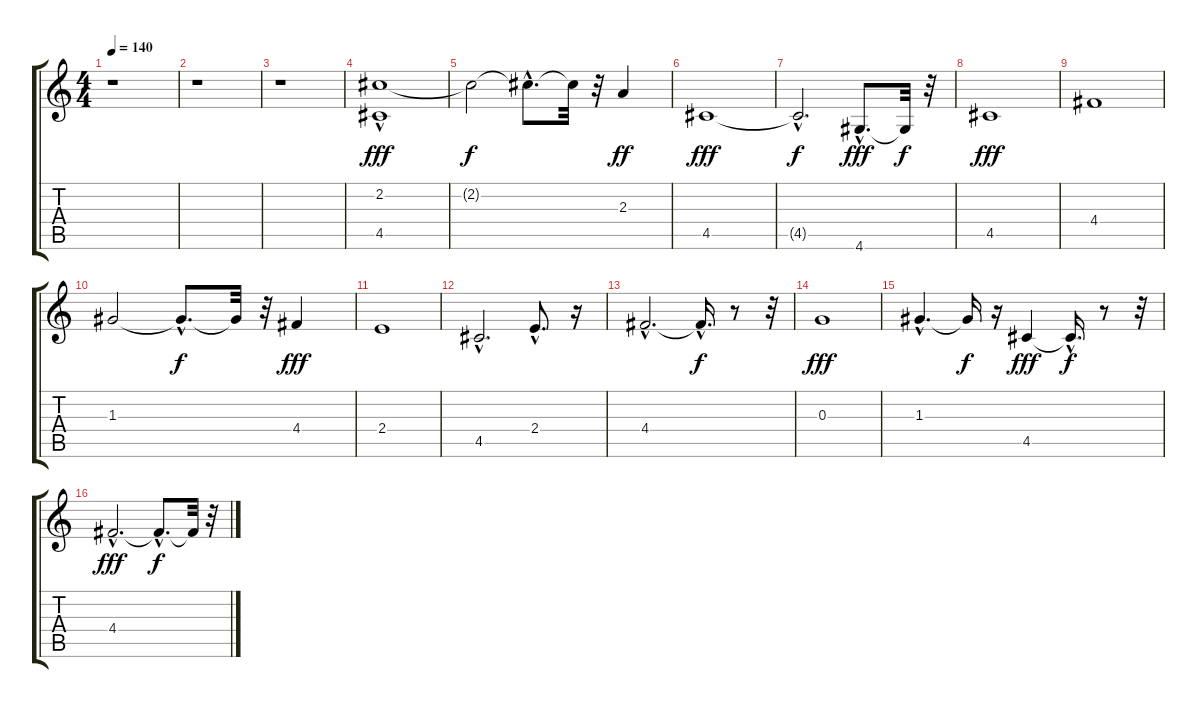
\track "" {instrument electricbasspick}
\staff {score tabs}
\tuning (E4 B3 G3 D3 A2 E2) {hide}
\ts (4 4)
\tempo 140
\clef g2
\ks c
r.1{dy fff instrument electricbasspick} |
r.1 |
r.1 |
(2.2 4.5{hac}).1 |
2.2{t}.2{dy f} 2.2{hac t}.8{d} 2.2{t}.32 r.32 2.3.4{dy ff} |
4.5.1{dy fff} |
4.5{hac t}.2{d dy f} 4.6{hac}.8{d dy fff} 4.6{t}.32{dy f} r.32 |
4.5.1{dy fff} |
4.4.1 |
1.3.2 1.3{hac t}.8{d dy f} 1.3{t}.32 r.32 4.4.4{dy fff} |
2.4.1 |
4.5{hac}.2{d} 2.4{hac}.8{d} r.16 |
4.4{hac}.2{d} 4.4{hac t}.16{d dy f} r.8 r.32 |
0.3.1{dy fff} |
1.3{hac}.4{d} 1.3{t}.16{dy f} r.16 4.5.4{dy fff} 4.5{hac t}.16{d dy f} r.8 r.32 |
4.4{hac}.2{d dy fff} 4.4{hac t}.8{d dy f} 4.4{t}.32 r.32
